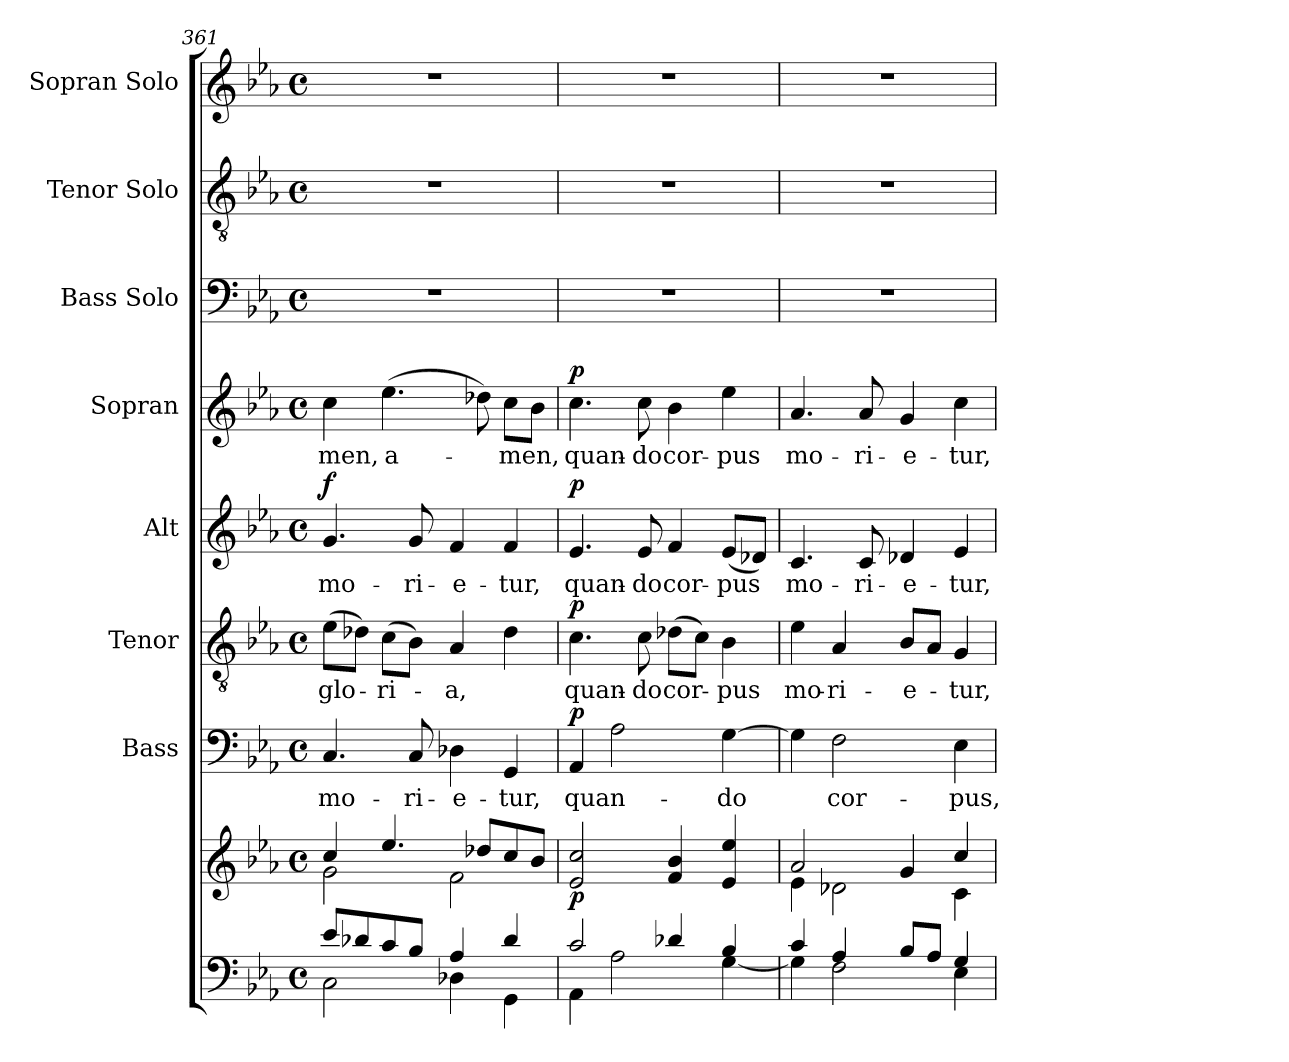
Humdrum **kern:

**kern	**kern	**dynam	**kern	**text	**dynam	**kern	**text	**dynam	**kern	**text	**dynam	**kern	**text	**dynam	**kern	**kern	**kern
*part8	*part8	*part8	*part7	*part7	*part7	*part6	*part6	*part6	*part5	*part5	*part5	*part4	*part4	*part4	*part3	*part2	*part1
*staff9	*staff8	*staff8/9	*staff7	*staff7	*staff7	*staff6	*staff6	*staff6	*staff5	*staff5	*staff5	*staff4	*staff4	*staff4	*staff3	*staff2	*staff1
*	*	*	*I"Bass	*	*	*I"Tenor	*	*	*I"Alt	*	*	*I"Sopran	*	*	*I"Bass Solo	*I"Tenor Solo	*I"Sopran Solo
*	*	*	*I'B.	*	*	*I'T.	*	*	*I'A.	*	*	*I'S.	*	*	*I'B. Solo	*I'T. Solo	*I'S. Solo
!!LO:PB:g=z
*clefF4	*clefG2	*	*clefF4	*	*	*clefGv2	*	*	*clefG2	*	*	*clefG2	*	*	*clefF4	*clefGv2	*clefG2
*k[b-e-a-]	*k[b-e-a-]	*	*k[b-e-a-]	*	*	*k[b-e-a-]	*	*	*k[b-e-a-]	*	*	*k[b-e-a-]	*	*	*k[b-e-a-]	*k[b-e-a-]	*k[b-e-a-]
*E-:	*E-:	*	*E-:	*	*	*E-:	*	*	*E-:	*	*	*E-:	*	*	*E-:	*E-:	*E-:
*M4/4	*M4/4	*	*M4/4	*	*	*M4/4	*	*	*M4/4	*	*	*M4/4	*	*	*M4/4	*M4/4	*M4/4
*met(c)	*met(c)	*	*met(c)	*	*	*met(c)	*	*	*met(c)	*	*	*met(c)	*	*	*met(c)	*met(c)	*met(c)
=361	=361	=361	=361	=361	=361	=361	=361	=361	=361	=361	=361	=361	=361	=361	=361	=361	=361
*^	*^	*	*	*	*	*	*	*	*	*	*	*	*	*	*	*	*
!	!	!	!	!	!	!LO:LY:b	!	!	!LO:LY:b	!	!	!LO:LY:b	!LO:DY:a	!	!LO:LY:b	!	!	!	!
8e-/L	2C\	4cc/	2g\	.	4.C/	mo-	.	(>8e-\L	glo-	.	4.g/	mo-	f	4cc\	-men,	.	1r	1r	1r
8d-X/	.	.	.	.	.	.	.	8d-X\J)	.	.	.	.	.	.	.	.	.	.	.
!	!	!	!	!	!	!	!	!	!LO:LY:b	!	!	!	!	!	!LO:LY:b	!	!	!	!
8c/	.	4.ee-/	.	.	.	.	.	(>8c\L	-ri-	.	.	.	.	(>4.ee-\	a-	.	.	.	.
!	!	!	!	!	!	!LO:LY:b	!	!	!	!	!	!LO:LY:b	!	!	!	!	!	!	!
8B-/J	.	.	.	.	8C/	-ri-	.	8B-\J)	.	.	8g/	-ri-	.	.	.	.	.	.	.
!	!	!	!	!	!	!LO:LY:b	!	!	!LO:LY:b	!	!	!LO:LY:b	!	!	!	!	!	!	!
4A-/	4D-X\	.	2f\	.	4D-X\	-e-	.	4A-/	-a,	.	4f/	-e-	.	.	.	.	.	.	.
.	.	8dd-X/L	.	.	.	.	.	.	.	.	.	.	.	8dd-X\)	.	.	.	.	.
!	!	!	!	!	!	!LO:LY:b	!	!	!	!	!	!LO:LY:b	!	!	!LO:LY:b	!	!	!	!
4d-/	4GG\	8cc/	.	.	4GG/	-tur,	.	4d-\	.	.	4f/	-tur,	.	8cc\L	-men,	.	.	.	.
.	.	8b-/J	.	.	.	.	.	.	.	.	.	.	.	8b-\J	.	.	.	.	.
*	*	*v	*v	*	*	*	*	*	*	*	*	*	*	*	*	*	*	*	*
=362	=362	=362	=362	=362	=362	=362	=362	=362	=362	=362	=362	=362	=362	=362	=362	=362	=362	=362
!	!	!	!LO:DY:b	!	!LO:LY:b	!LO:DY:a	!	!LO:LY:b	!LO:DY:a	!	!LO:LY:b	!LO:DY:a	!	!LO:LY:b	!LO:DY:a	!	!	!
2c/	4AA-\	2e-/ 2cc/	p	4AA-/	quan-	p	4.c\	quan-	p	4.e-/	quan-	p	4.cc\	quan-	p	1r	1r	1r
.	2A-\	.	.	2A-\	.	.	.	.	.	.	.	.	.	.	.	.	.	.
!	!	!	!	!	!	!	!	!LO:LY:b	!	!	!LO:LY:b	!	!	!LO:LY:b	!	!	!	!
.	.	.	.	.	.	.	8c\	-do	.	8e-/	-do	.	8cc\	-do	.	.	.	.
!	!	!	!	!	!	!	!	!LO:LY:b	!	!	!LO:LY:b	!	!	!LO:LY:b	!	!	!	!
4d-X/	.	4f/ 4b-/	.	.	.	.	(>8d-X\L	cor-	.	4f/	cor-	.	4b-\	cor-	.	.	.	.
.	.	.	.	.	.	.	8c\J)	.	.	.	.	.	.	.	.	.	.	.
!	!	!	!	!	!LO:LY:b	!	!	!LO:LY:b	!	!	!LO:LY:b	!	!	!LO:LY:b	!	!	!	!
4B-/	[<4G\	4e-/ 4ee-/	.	[4G\	-do	.	4B-\	-pus	.	(<8e-/L	-pus	.	4ee-\	-pus	.	.	.	.
.	.	.	.	.	.	.	.	.	.	8d-X/J)	.	.	.	.	.	.	.	.
=363	=363	=363	=363	=363	=363	=363	=363	=363	=363	=363	=363	=363	=363	=363	=363	=363	=363	=363
*	*	*^	*	*	*	*	*	*	*	*	*	*	*	*	*	*	*	*
!	!	!	!	!	!	!	!	!	!LO:LY:b	!	!	!LO:LY:b	!	!	!LO:LY:b	!	!	!	!
4c/	4G\]	2a-/	4e-\	.	4G\]	.	.	4e-\	mo-	.	4.c/	mo-	.	4.a-/	mo-	.	1r	1r	1r
!	!	!	!	!	!	!LO:LY:b	!	!	!LO:LY:b	!	!	!	!	!	!	!	!	!	!
4A-/	2F\	.	2d-X\	.	2F\	cor-	.	4A-/	-ri-	.	.	.	.	.	.	.	.	.	.
!	!	!	!	!	!	!	!	!	!	!	!	!LO:LY:b	!	!	!LO:LY:b	!	!	!	!
.	.	.	.	.	.	.	.	.	.	.	8c/	-ri-	.	8a-/	-ri-	.	.	.	.
!	!	!	!	!	!	!	!	!	!LO:LY:b	!	!	!LO:LY:b	!	!	!LO:LY:b	!	!	!	!
8B-/L	.	4g/	.	.	.	.	.	8B-/L	-e-	.	4d-X/	-e-	.	4g/	-e-	.	.	.	.
8A-/J	.	.	.	.	.	.	.	8A-/J	.	.	.	.	.	.	.	.	.	.	.
!	!	!	!	!	!	!LO:LY:b	!	!	!LO:LY:b	!	!	!LO:LY:b	!	!	!LO:LY:b	!	!	!	!
4G/	4E-\	4cc/	4c\	.	4E-\	-pus,	.	4G/	-tur,	.	4e-/	-tur,	.	4cc\	-tur,	.	.	.	.
*v	*v	*	*	*	*	*	*	*	*	*	*	*	*	*	*	*	*	*	*
*	*v	*v	*	*	*	*	*	*	*	*	*	*	*	*	*	*	*	*
=	=	=	=	=	=	=	=	=	=	=	=	=	=	=	=	=	=
*-	*-	*-	*-	*-	*-	*-	*-	*-	*-	*-	*-	*-	*-	*-	*-	*-	*-
